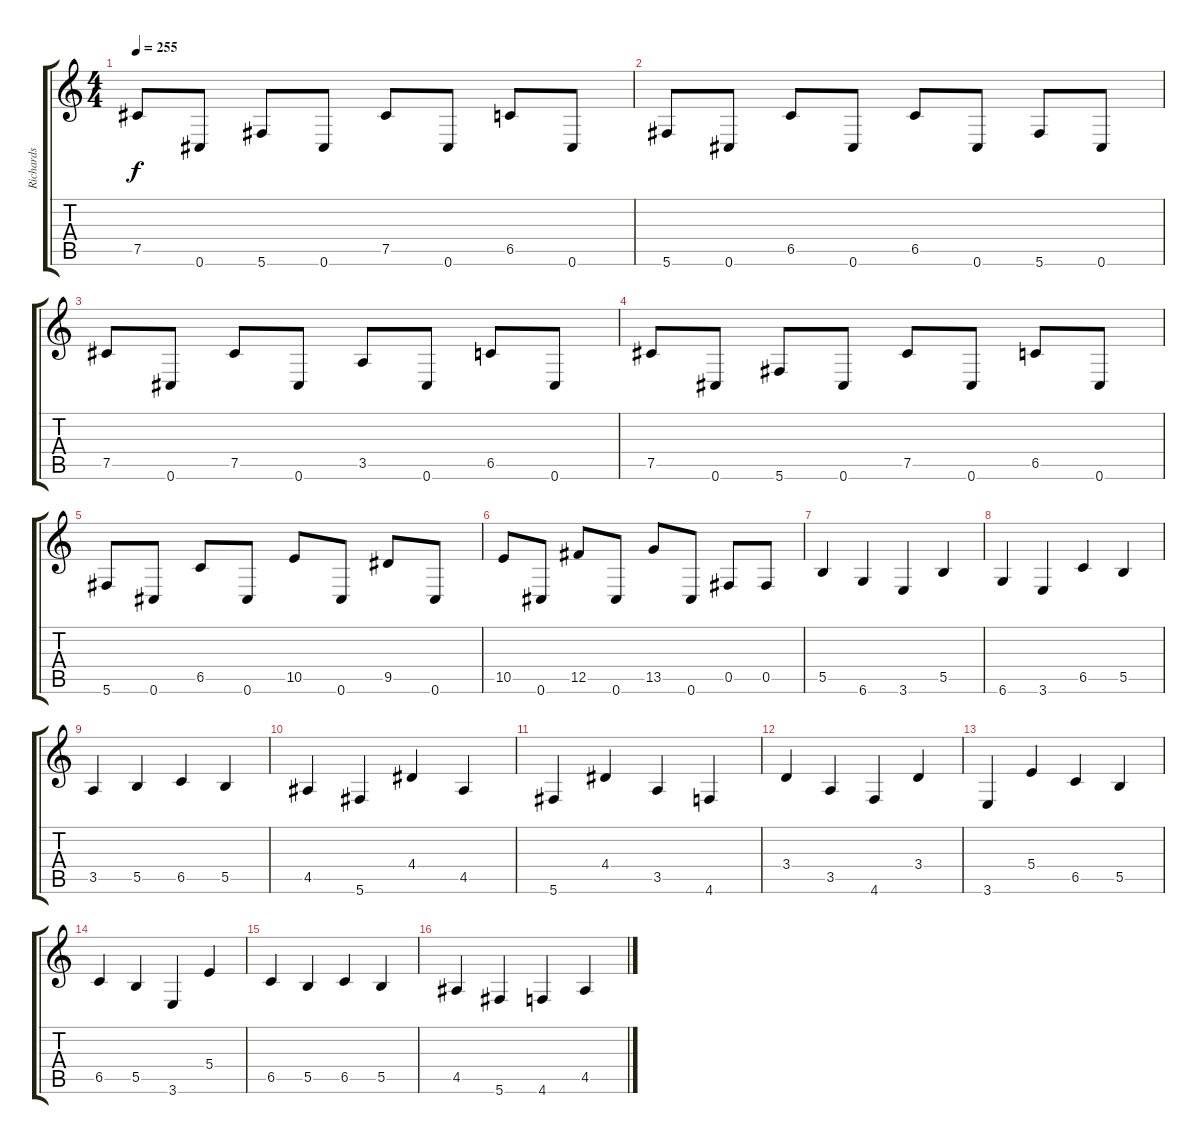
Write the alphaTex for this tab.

\track ("Richards" "Richards") {instrument electricbassfinger}
\staff {score tabs}
\tuning (Db4 Ab3 E3 B2 Gb2 Db2) {hide}
\ts (4 4)
\tempo 255
\clef g2
\ks c
7.5.8{dy f} 0.6.8 5.6.8 0.6.8 7.5.8 0.6.8 6.5.8 0.6.8 |
5.6.8 0.6.8 6.5.8 0.6.8 6.5.8 0.6.8 5.6.8 0.6.8 |
7.5.8 0.6.8 7.5.8 0.6.8 3.5.8 0.6.8 6.5.8 0.6.8 |
7.5.8 0.6.8 5.6.8 0.6.8 7.5.8 0.6.8 6.5.8 0.6.8 |
5.6.8 0.6.8 6.5.8 0.6.8 10.5.8 0.6.8 9.5.8 0.6.8 |
10.5.8 0.6.8 12.5.8 0.6.8 13.5.8 0.6.8 0.5.8 0.5.8 |
5.5.4 6.6.4 3.6.4 5.5.4 |
6.6.4 3.6.4 6.5.4 5.5.4 |
3.5.4 5.5.4 6.5.4 5.5.4 |
4.5.4 5.6.4 4.4.4 4.5.4 |
5.6.4 4.4.4 3.5.4 4.6.4 |
3.4.4 3.5.4 4.6.4 3.4.4 |
3.6.4 5.4.4 6.5.4 5.5.4 |
6.5.4 5.5.4 3.6.4 5.4.4 |
6.5.4 5.5.4 6.5.4 5.5.4 |
4.5.4 5.6.4 4.6.4 4.5.4
